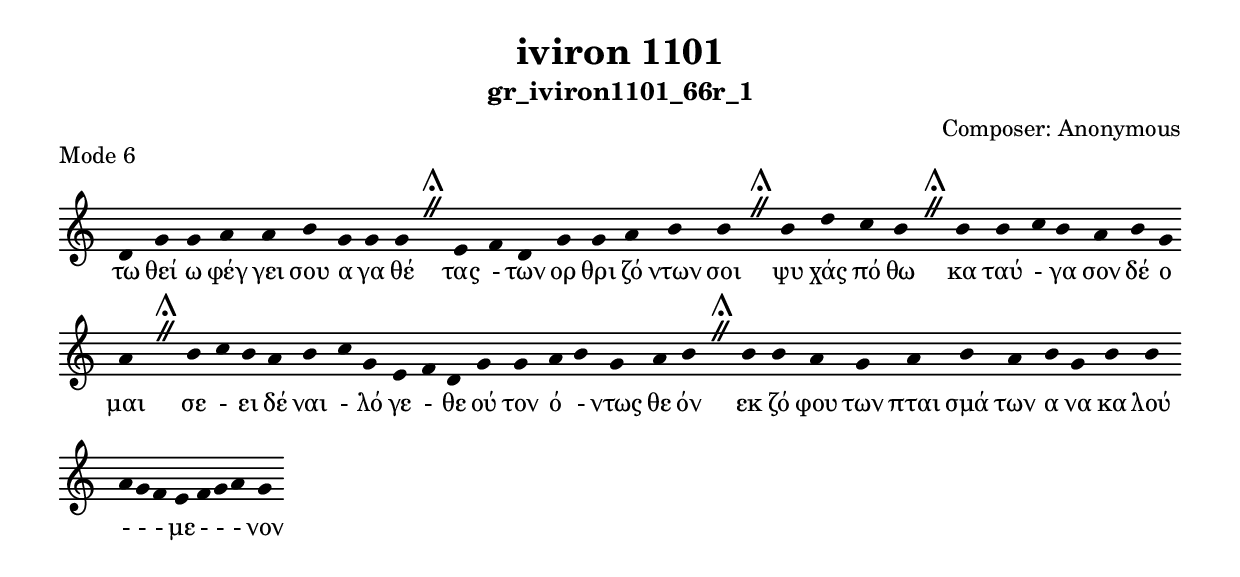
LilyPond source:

\include "gregorian.ly"

	\header {
 	  title = "iviron 1101"
	  subtitle = "gr_iviron1101_66r_1"
	  composer = "Composer: Αnonymous"
	  piece = "Mode 6"
	}

	chant = {
	  d'4 g'4 g'4 a'4 a'4 b'4 g'4 g'4 g'4 \divisioMaior
 e'4 f'4 d'4 g'4 g'4 a'4 b'4 b'4 \divisioMaior
 b'4 d''4 c''4 b'4 \divisioMaior
 b'4 b'4 c''4 b'4 a'4 b'4 g'4 a'4 \divisioMaior
 b'4 c''4 b'4 a'4 b'4 c''4 g'4 e'4 f'4 d'4 g'4 g'4 a'4 b'4 g'4 a'4 b'4 \divisioMaior
 b'4 b'4 a'4 g'4 a'4 b'4 a'4 b'4 g'4 b'4 b'4 a'4 g'4 f'4 e'4 f'4 g'4 a'4 g'4\finalis
	}

	verba = \lyricmode {τω θεί ω φέγ γει σου α γα θέ 
τας - των ορ θρι ζό ντων σοι 
ψυ χάς πό θω 
κα ταύ - γα σον δέ ο μαι 
σε - ει δέ ναι - λό γε - θε ού τον ό - ντως θε όν 
εκ ζό φου των πται σμά των α να κα λού -  -  - με -  -  - νον 
	}


	\score {
	  \new Staff <<
	  \new Voice = "melody" \chant
	  \new Lyrics = "one" \lyricsto melody \verba
	  >>
	  \layout {
	    \context {
	      \Staff
	      \remove "Time_signature_engraver"
	      \remove "Bar_engraver"
	    }
	    \context {
	      \Voice
	      \remove "Stem_engraver"
	    }
	  }
	}